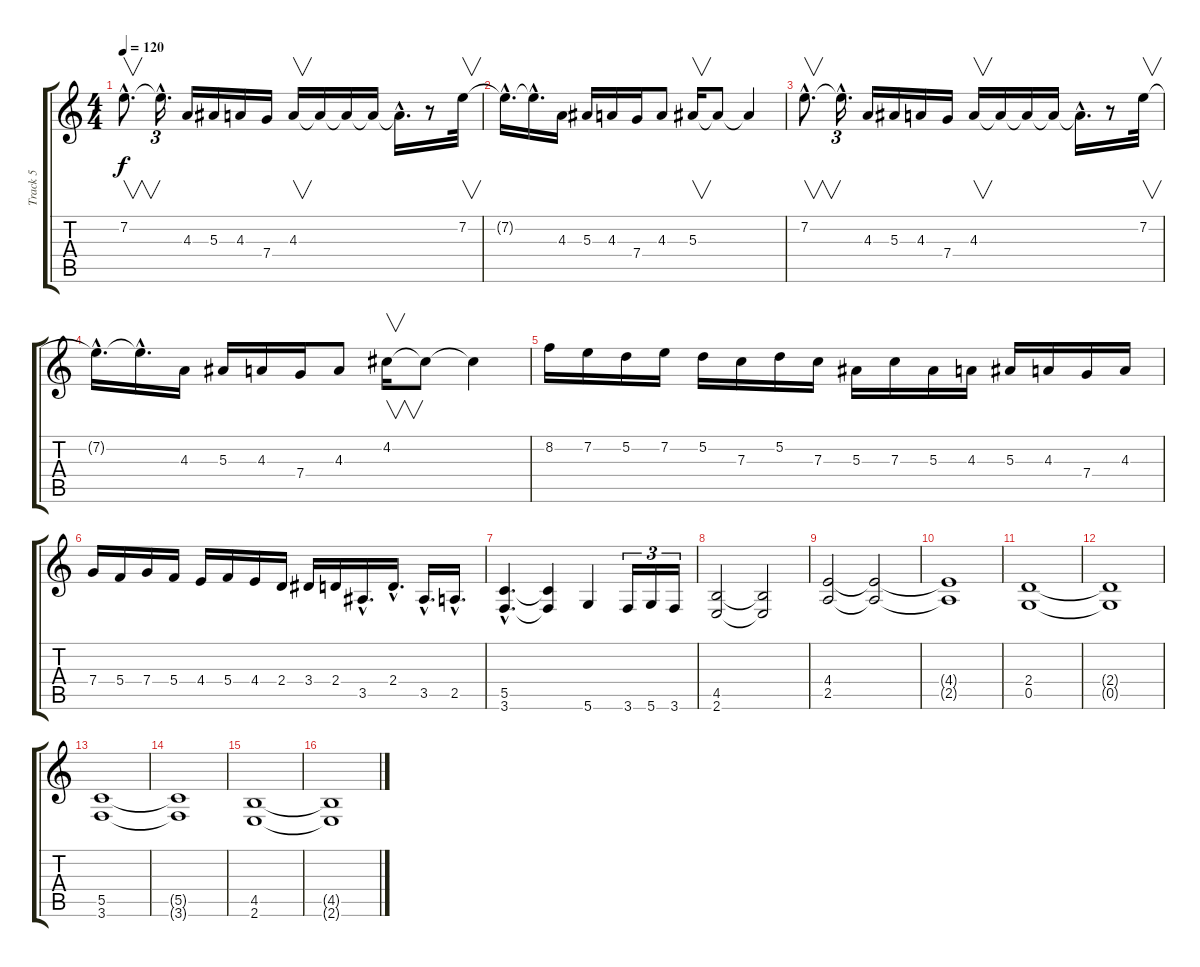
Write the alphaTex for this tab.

\track ("Track 5" "Track 5") {instrument distortionguitar}
\staff {score tabs}
\tuning (D4 A3 F3 C3 G2 D2) {hide}
\ts (4 4)
\tempo 120
\clef g2
\ks c
7.2{hac}.8{v d dy f instrument distortionguitar} 7.2{hac t}.16{d tu (3 2)} 4.3.16 5.3.16 4.3.16 7.4.16 4.3.16{v} 4.3{t}.16 4.3{t}.16 4.3{t}.16 4.3{hac t}.16{d} r.8 7.2.32{v} |
7.2{hac t}.16{d} 7.2{hac t}.16{d} 4.3.16 5.3.16 4.3.16 7.4.16 4.3.8 5.3.16{v} 5.3{t}.8 5.3{t}.4 |
7.2{hac}.8{v d} 7.2{hac t}.16{d tu (3 2)} 4.3.16 5.3.16 4.3.16 7.4.16 4.3.16{v} 4.3{t}.16 4.3{t}.16 4.3{t}.16 4.3{hac t}.16{d} r.8 7.2.32{v} |
7.2{hac t}.16{d} 7.2{hac t}.16{d} 4.3.16 5.3.16 4.3.16 7.4.16 4.3.8 4.2.16{v} 4.2{t}.8 4.2{t}.4 |
8.2.16 7.2.16 5.2.16 7.2.16 5.2.16 7.3.16 5.2.16 7.3.16 5.3.16 7.3.16 5.3.16 4.3.16 5.3.16 4.3.16 7.4.16 4.3.16 |
7.4.16 5.4.16 7.4.16 5.4.16 4.4.16 5.4.16 4.4.16 2.4.16 3.4.16 2.4.16 3.5{hac}.16{d} 2.4{hac}.16{d} 3.5{hac}.16{d} 2.5{hac}.16{d} |
(5.5{hac} 3.6{hac}).4{d} (5.5{t} 3.6{t}).4 5.6.4 3.6.16{tu (3 2)} 5.6.16{tu (3 2)} 3.6.16{tu (3 2)} |
(4.5 2.6).2 (4.5{t} 2.6{t}).2 |
(4.4 2.5).2 (4.4{t} 2.5{t}).2 |
(4.4{t} 2.5{t}).1 |
(2.4 0.5).1 |
(2.4{t} 0.5{t}).1 |
(5.5 3.6).1 |
(5.5{t} 3.6{t}).1 |
(4.5 2.6).1 |
(4.5{t} 2.6{t}).1
